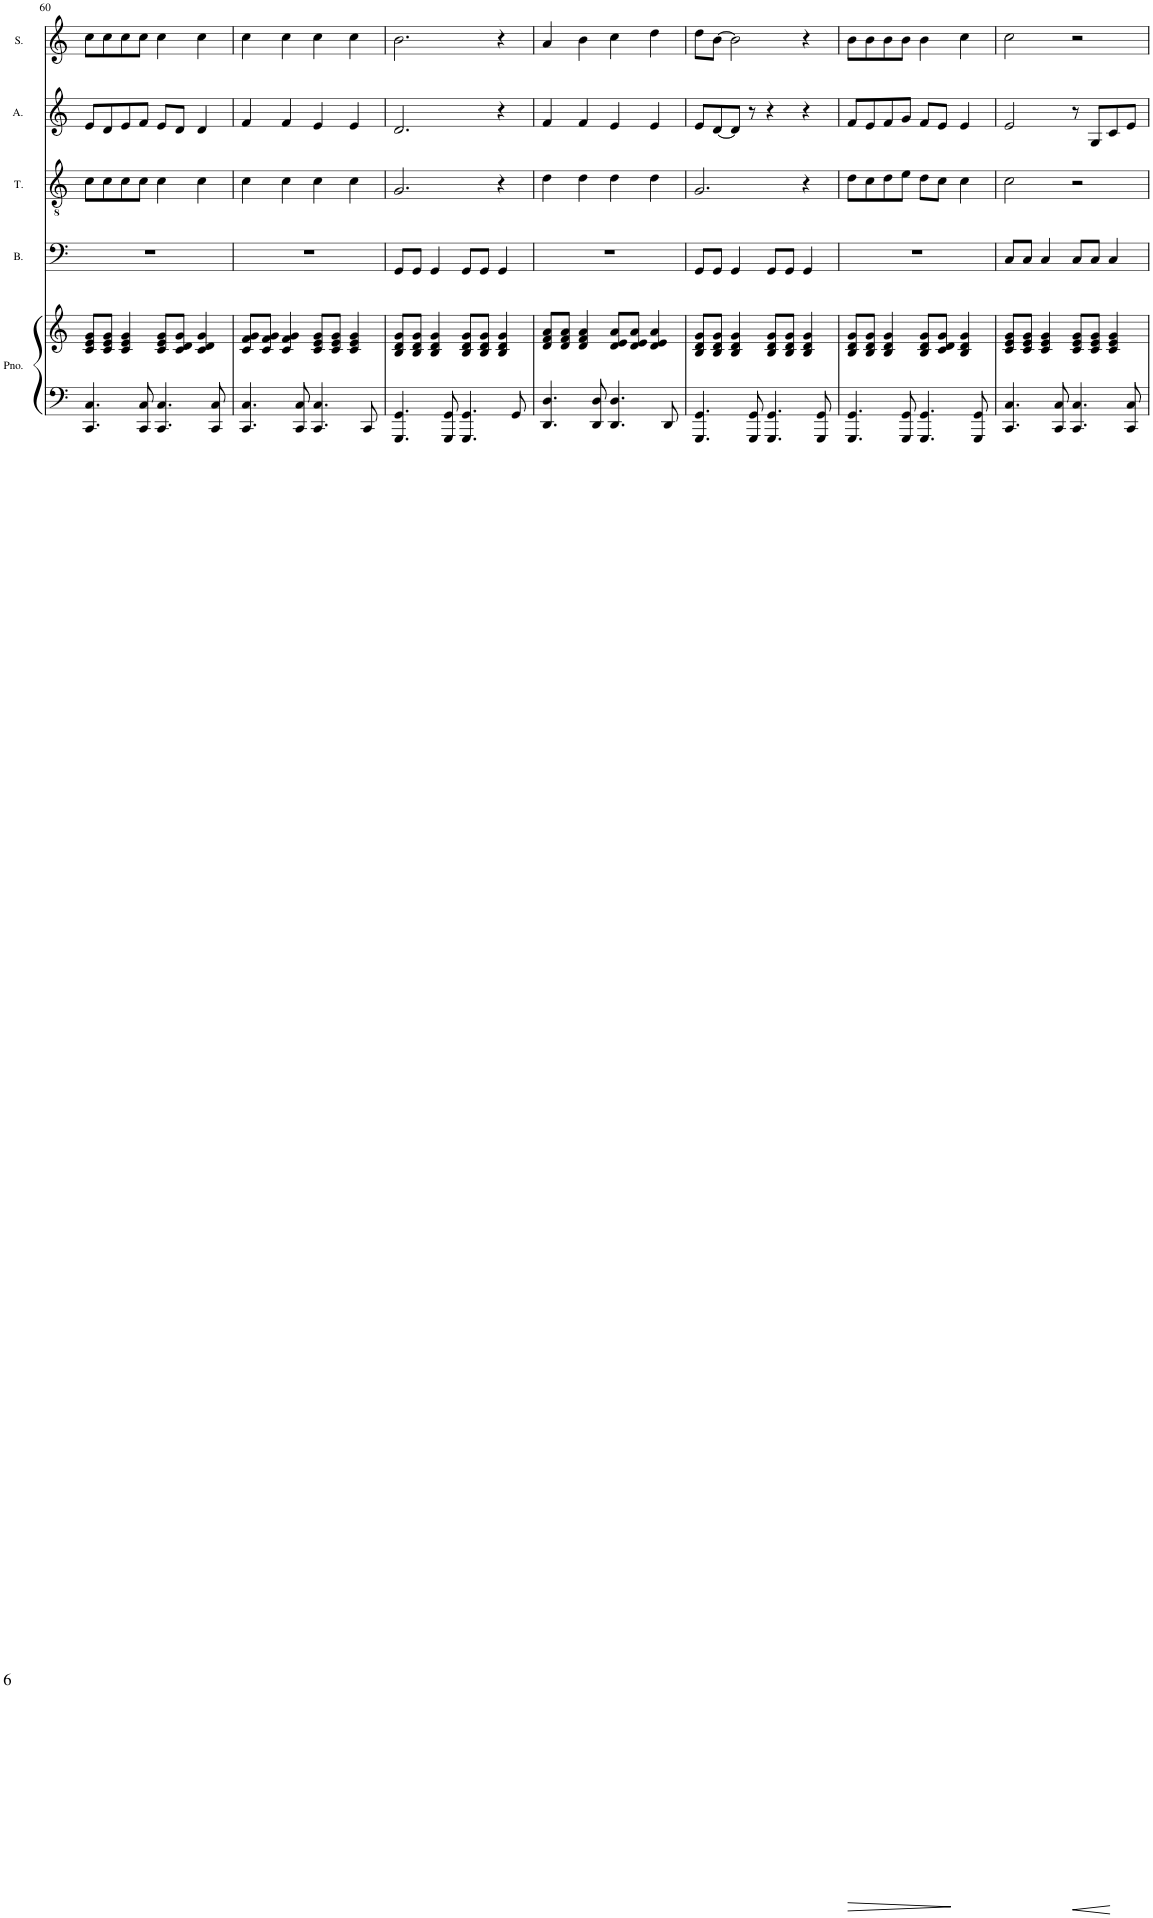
**kern	**kern	**kern	**kern	**kern	**kern
*part5	*part5	*part4	*part3	*part2	*part1
*staff6	*staff5	*staff4	*staff3	*staff2	*staff1
*I"Piano	*	*I"Bass	*I"Tenor	*I"Alto	*I"Soprano
*I'Pno.	*	*I'B.	*I'T.	*I'A.	*I'S.
!!LO:PB:g=z
*clefF4	*clefG2	*clefF4	*clefGv2	*clefG2	*clefG2
*k[]	*k[]	*k[]	*k[]	*k[]	*k[]
*M4/4	*M4/4	*M4/4	*M4/4	*M4/4	*M4/4
=60	=60	=60	=60	=60	=60
4.CC/ 4.C/	8c/ 8e/ 8g/L	1r	8c\L	8e/L	8cc\L
.	8c/ 8e/ 8g/J	.	8c\	8d/	8cc\
.	4c/ 4e/ 4g/	.	8c\	8e/	8cc\
8CC/ 8C/	.	.	8c\J	8f/J	8cc\J
4.CC/ 4.C/	8c/ 8e/ 8g/L	.	4c\	8e/L	4cc\
.	8c/ 8d/ 8g/J	.	.	8d/J	.
.	4c/ 4d/ 4g/	.	4c\	4d/	4cc\
8CC/ 8C/	.	.	.	.	.
=61	=61	=61	=61	=61	=61
4.CC/ 4.C/	8c/ 8f/ 8g/L	1r	4c\	4f/	4cc\
.	8c/ 8f/ 8g/J	.	.	.	.
.	4c/ 4f/ 4g/	.	4c\	4f/	4cc\
8CC/ 8C/	.	.	.	.	.
4.CC/ 4.C/	8c/ 8e/ 8g/L	.	4c\	4e/	4cc\
.	8c/ 8e/ 8g/J	.	.	.	.
.	4c/ 4e/ 4g/	.	4c\	4e/	4cc\
8CC/	.	.	.	.	.
=62	=62	=62	=62	=62	=62
4.GGG/ 4.GG/	8B/ 8d/ 8g/L	8GG/L	2.G/	2.d/	2.b\
.	8B/ 8d/ 8g/J	8GG/J	.	.	.
.	4B/ 4d/ 4g/	4GG/	.	.	.
8GGG/ 8GG/	.	.	.	.	.
4.GGG/ 4.GG/	8B/ 8d/ 8g/L	8GG/L	.	.	.
.	8B/ 8d/ 8g/J	8GG/J	.	.	.
.	4B/ 4d/ 4g/	4GG/	4r	4r	4r
8GG/	.	.	.	.	.
=63	=63	=63	=63	=63	=63
4.DD/ 4.D/	8d/ 8f/ 8a/L	1r	4d\	4f/	4a/
.	8d/ 8f/ 8a/J	.	.	.	.
.	4d/ 4f/ 4a/	.	4d\	4f/	4b\
8DD/ 8D/	.	.	.	.	.
4.DD/ 4.D/	8d/ 8e/ 8a/L	.	4d\	4e/	4cc\
.	8d/ 8e/ 8a/J	.	.	.	.
.	4d/ 4e/ 4a/	.	4d\	4e/	4dd\
8DD/	.	.	.	.	.
=64	=64	=64	=64	=64	=64
4.GGG/ 4.GG/	8B/ 8d/ 8g/L	8GG/L	2.G/	8e/L	8dd\L
.	8B/ 8d/ 8g/J	8GG/J	.	[8d/	[8b\J
.	4B/ 4d/ 4g/	4GG/	.	8d/J]	2b\]
8GGG/ 8GG/	.	.	.	8r	.
4.GGG/ 4.GG/	8B/ 8d/ 8g/L	8GG/L	.	4r	.
.	8B/ 8d/ 8g/J	8GG/J	.	.	.
.	4B/ 4d/ 4g/	4GG/	4r	4r	4r
8GGG/ 8GG/	.	.	.	.	.
=65	=65	=65	=65	=65	=65
4.GGG/ 4.GG/	8B/ 8d/ 8g/L	1r	8d\L	8f/L	8b\L
.	8B/ 8d/ 8g/J	.	8c\	8e/	8b\
.	4B/ 4d/ 4g/	.	8d\	8f/	8b\
8GGG/ 8GG/	.	.	8e\J	8g/J	8b\J
4.GGG/ 4.GG/	8B/ 8d/ 8g/L	.	8d\L	8f/L	4b\
.	8c/ 8d/ 8g/J	.	8c\J	8e/J	.
.	4B/ 4d/ 4g/	.	4c\	4e/	4cc\
8GGG/ 8GG/	.	.	.	.	.
=66	=66	=66	=66	=66	=66
4.CC/ 4.C/	8c/ 8e/ 8g/L	8C/L	2c\	2e/	2cc\
.	8c/ 8e/ 8g/J	8C/J	.	.	.
.	4c/ 4e/ 4g/	4C/	.	.	.
8CC/ 8C/	.	.	.	.	.
4.CC/ 4.C/	8c/ 8e/ 8g/L	8C/L	2r	8r	2r
.	8c/ 8e/ 8g/J	8C/J	.	8G/L	.
.	4c/ 4e/ 4g/	4C/	.	8c/	.
8CC/ 8C/	.	.	.	8e/J	.
=	=	=	=	=	=
*-	*-	*-	*-	*-	*-
